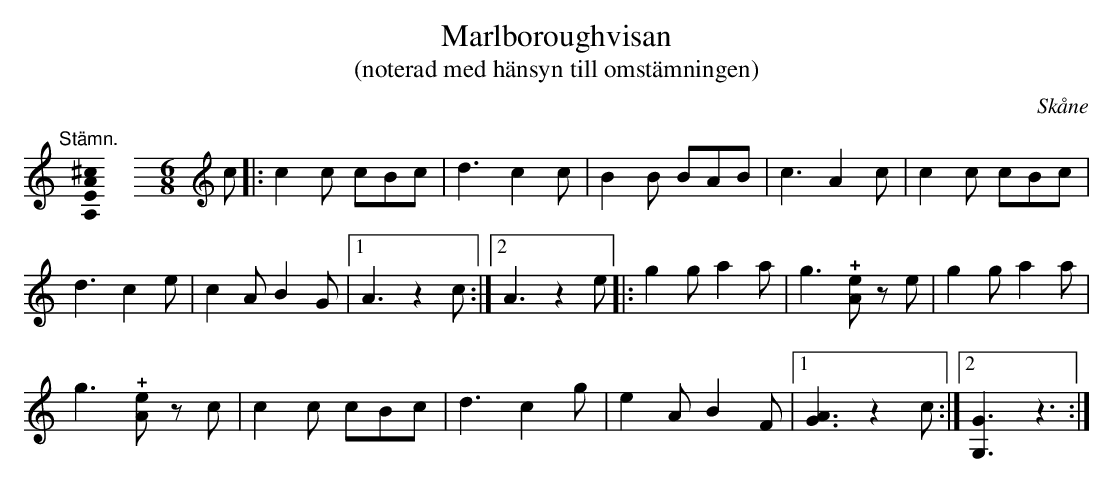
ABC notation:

X:1
T:Marlboroughvisan
T:(noterad med hänsyn till omstämningen)
O:Skåne
U:o=+open+
M:none
K:C
"@-20,30 Stämn."[A,EA^c]0 \
[M:6/8]\
[K:C clef=treble]\
c |: c2 c cBc | d3 c2 c | B2 B BAB | c3 A2 c | c2 c cBc |
d3 c2 e | c2 A B2 G |1 A3 z2 c :|2 A3 z2 e |: g2 g a2 a | g3 !+![eA]z e | g2 g a2 a |
g3 !+![eA]z c | c2 c cBc | d3 c2 g | e2 A B2 F |1 [GA]3 z2 c :|2 [G,G]3 z3 :|
